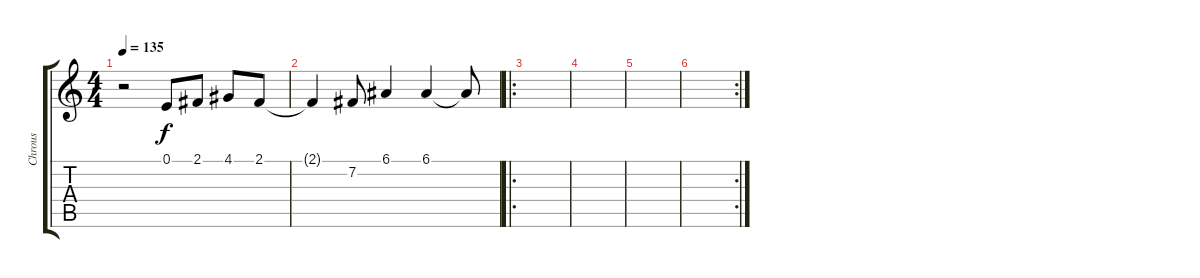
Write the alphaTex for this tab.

\track ("Chrous" "Chrous") {instrument lead6voice}
\staff {score tabs}
\tuning (E4 B3 G3 D3 A2 E2) {hide}
\ts (4 4)
\tempo 135
\clef g2
\ks c
r.2{dy f} 0.1.8 2.1.8 4.1.8 2.1.8 |
2.1{t}.4 7.2.8 6.1.4 6.1.4 6.1{t}.8 |
\ro
|
|
|
\rc 2
